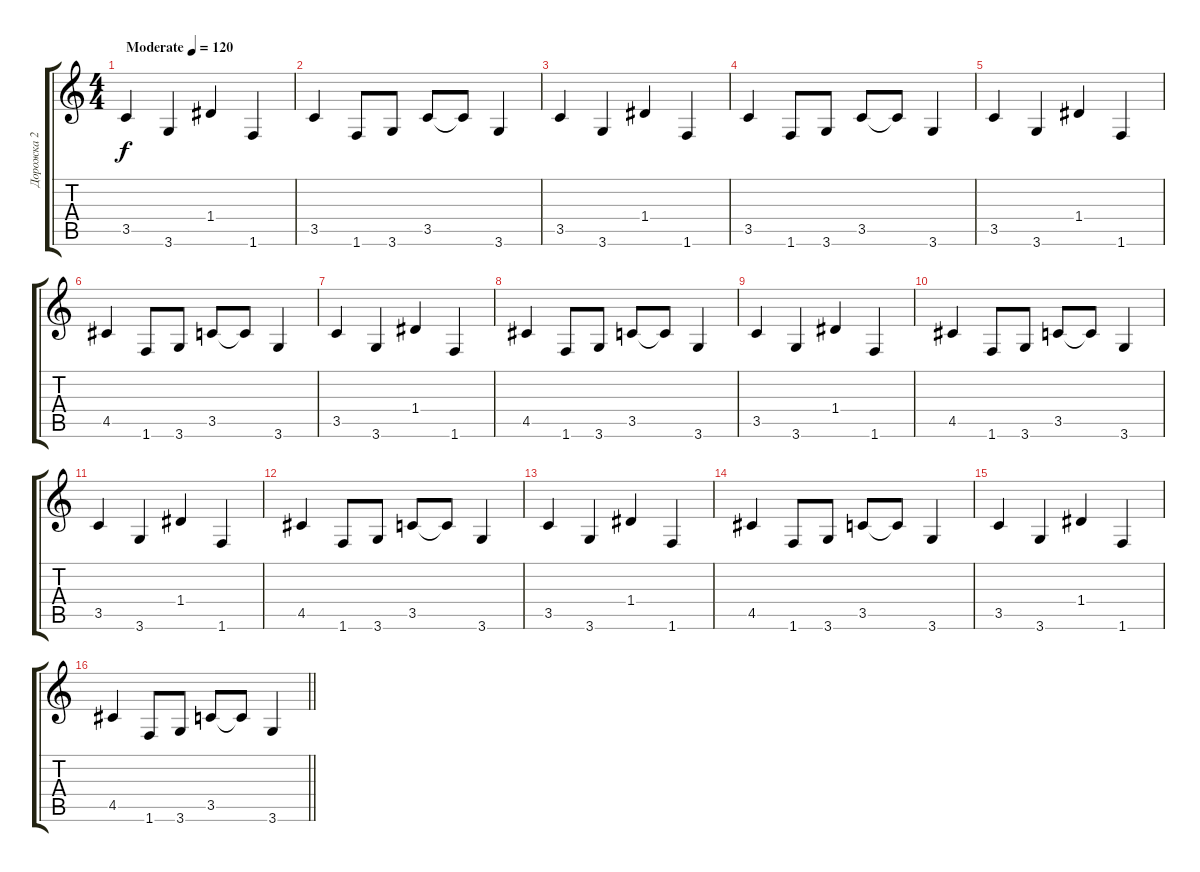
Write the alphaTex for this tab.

\track ("Дорожка 2" "Дорожка 2") {instrument acousticbass}
\staff {score tabs}
\tuning (E4 B3 G3 D3 A2 E2) {hide}
\ts (4 4)
\section ("" "")
\tempo (120 "Moderate")
\clef g2
\ks c
3.5.4{dy f instrument acousticbass} 3.6.4 1.4.4 1.6.4 |
3.5.4 1.6.8 3.6.8 3.5.8 3.5{t}.8 3.6.4 |
3.5.4 3.6.4 1.4.4 1.6.4 |
3.5.4 1.6.8 3.6.8 3.5.8 3.5{t}.8 3.6.4 |
3.5.4 3.6.4 1.4.4 1.6.4 |
4.5.4 1.6.8 3.6.8 3.5.8 3.5{t}.8 3.6.4 |
3.5.4 3.6.4 1.4.4 1.6.4 |
4.5.4 1.6.8 3.6.8 3.5.8 3.5{t}.8 3.6.4 |
3.5.4 3.6.4 1.4.4 1.6.4 |
4.5.4 1.6.8 3.6.8 3.5.8 3.5{t}.8 3.6.4 |
3.5.4 3.6.4 1.4.4 1.6.4 |
4.5.4 1.6.8 3.6.8 3.5.8 3.5{t}.8 3.6.4 |
3.5.4 3.6.4 1.4.4 1.6.4 |
4.5.4 1.6.8 3.6.8 3.5.8 3.5{t}.8 3.6.4 |
3.5.4 3.6.4 1.4.4 1.6.4 |
\barLineRight lightlight
4.5.4 1.6.8 3.6.8 3.5.8 3.5{t}.8 3.6.4
